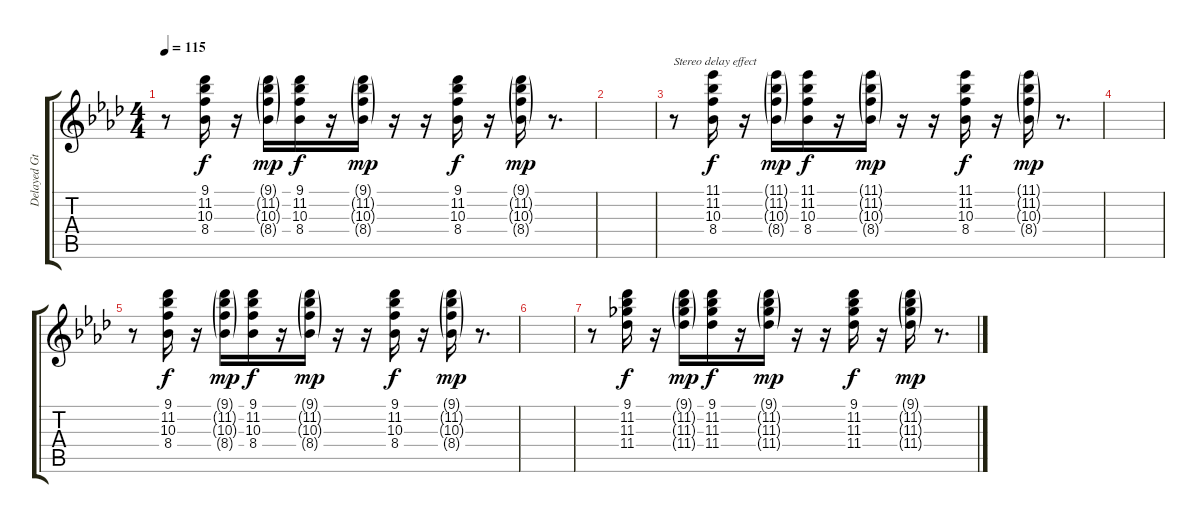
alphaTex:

\track ("Delayed Gtr (Left)" "Delayed Gt") {instrument electricguitarclean}
\staff {score tabs}
\tuning (E4 B3 G3 D3 A2 E2) {hide}
\ts (4 4)
\tempo 115
\clef g2
\ks ab
r.8{dy mp} (9.1 11.2 10.3 8.4).16{dy f} r.16 (9.1{g} 11.2{g} 10.3{g} 8.4{g}).16{dy mp} (9.1 11.2 10.3 8.4).16{dy f} r.16 (9.1{g} 11.2{g} 10.3{g} 8.4{g}).16{dy mp} r.16 r.16 (9.1 11.2 10.3 8.4).16{dy f} r.16 (9.1{g} 11.2{g} 10.3{g} 8.4{g}).16{dy mp} r.8{d} |
|
r.8{txt "Stereo delay effect"} (11.1 11.2 10.3 8.4).16{dy f} r.16 (11.1{g} 11.2{g} 10.3{g} 8.4{g}).16{dy mp} (11.1 11.2 10.3 8.4).16{dy f} r.16 (11.1{g} 11.2{g} 10.3{g} 8.4{g}).16{dy mp} r.16 r.16 (11.1 11.2 10.3 8.4).16{dy f} r.16 (11.1{g} 11.2{g} 10.3{g} 8.4{g}).16{dy mp} r.8{d} |
|
r.8 (9.1 11.2 10.3 8.4).16{dy f} r.16 (9.1{g} 11.2{g} 10.3{g} 8.4{g}).16{dy mp} (9.1 11.2 10.3 8.4).16{dy f} r.16 (9.1{g} 11.2{g} 10.3{g} 8.4{g}).16{dy mp} r.16 r.16 (9.1 11.2 10.3 8.4).16{dy f} r.16 (9.1{g} 11.2{g} 10.3{g} 8.4{g}).16{dy mp} r.8{d} |
|
r.8 (9.1 11.2 11.3 11.4).16{dy f} r.16 (9.1{g} 11.2{g} 11.3{g} 11.4{g}).16{dy mp} (9.1 11.2 11.3 11.4).16{dy f} r.16 (9.1{g} 11.2{g} 11.3{g} 11.4{g}).16{dy mp} r.16 r.16 (9.1 11.2 11.3 11.4).16{dy f} r.16 (9.1{g} 11.2{g} 11.3{g} 11.4{g}).16{dy mp} r.8{d}
